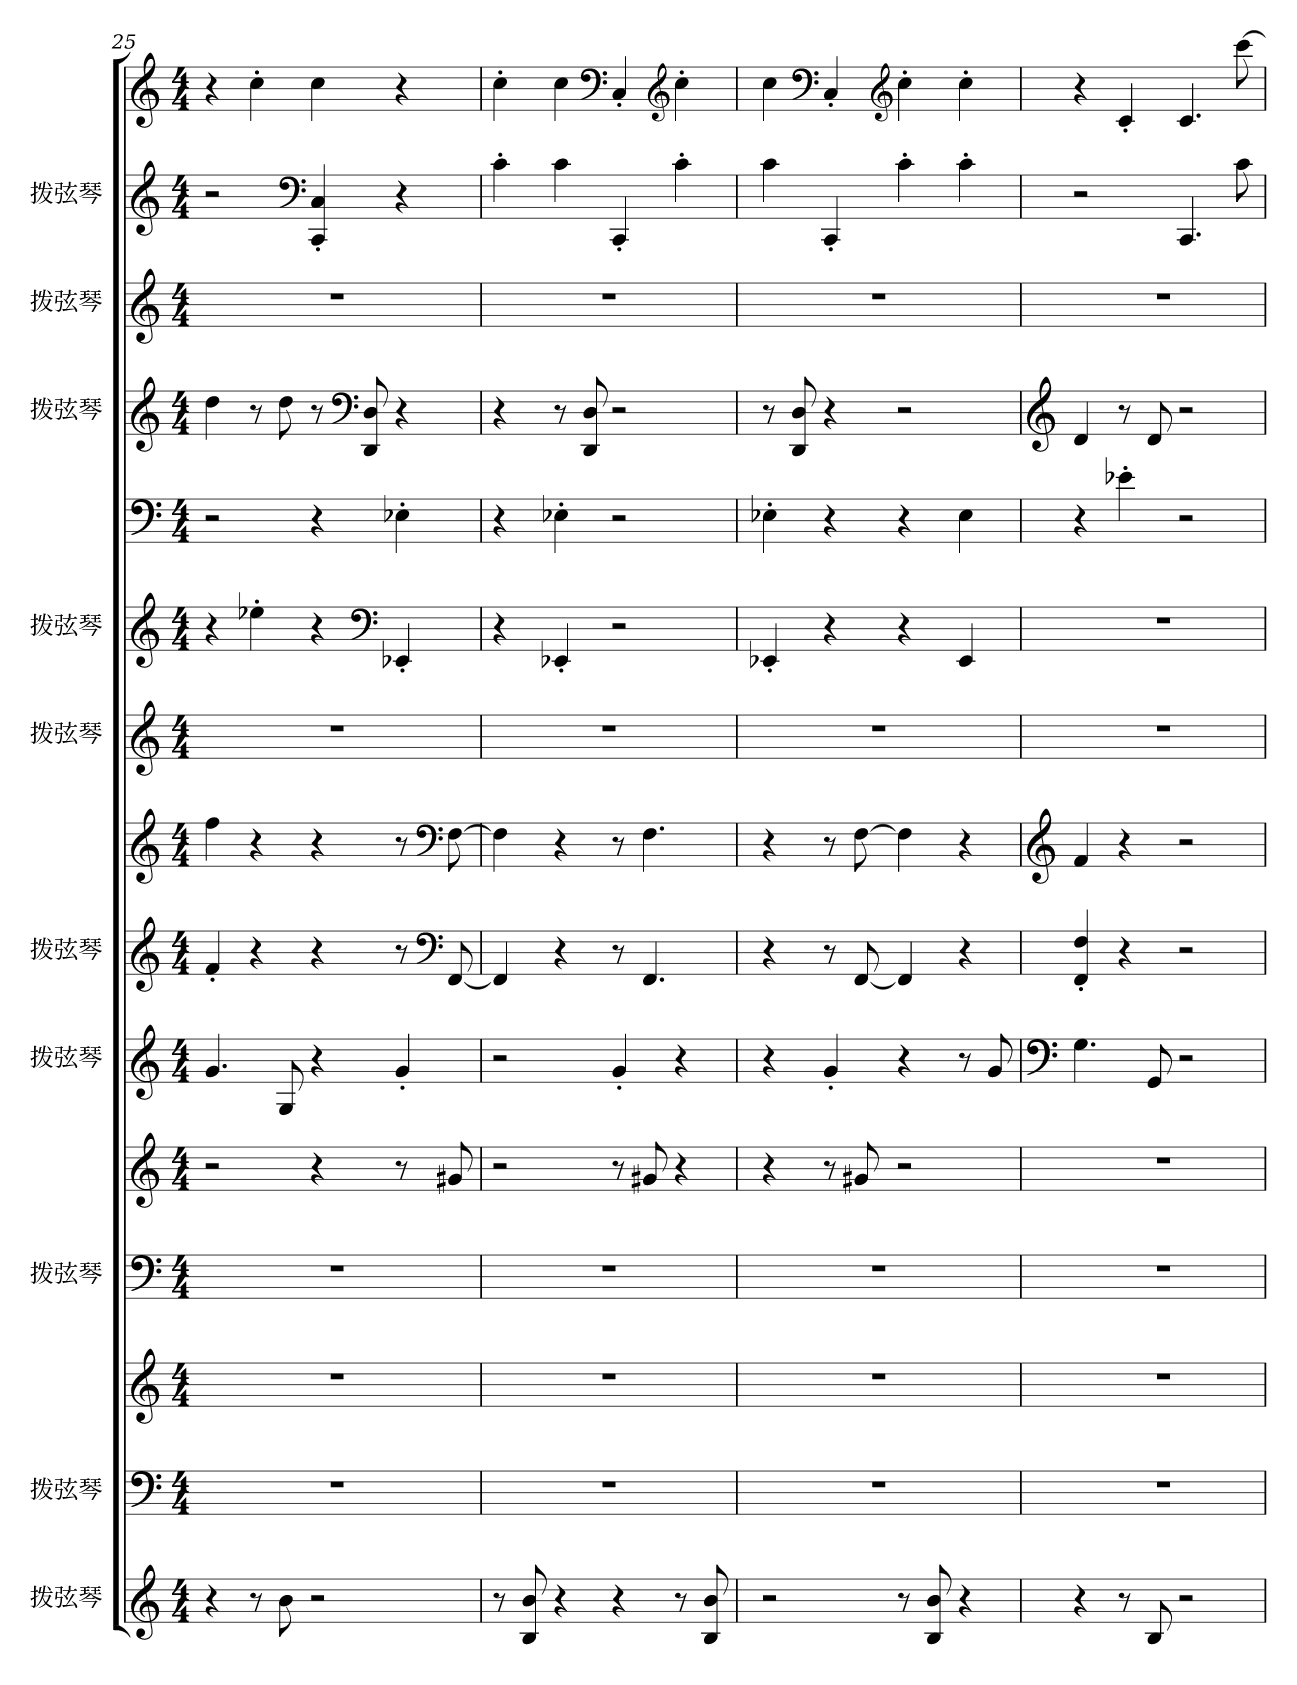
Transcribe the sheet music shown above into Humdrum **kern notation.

**kern	**kern	**kern	**kern	**kern	**kern	**kern	**kern	**kern	**kern	**kern	**kern	**kern	**kern	**kern
*part10	*part9	*part9	*part8	*part8	*part7	*part6	*part6	*part5	*part4	*part4	*part3	*part2	*part1	*part1
*staff15	*staff14	*staff13	*staff12	*staff11	*staff10	*staff9	*staff8	*staff7	*staff6	*staff5	*staff4	*staff3	*staff2	*staff1
*I"拨弦琴	*I"拨弦琴	*	*I"拨弦琴	*	*I"拨弦琴	*I"拨弦琴	*	*I"拨弦琴	*I"拨弦琴	*	*I"拨弦琴	*I"拨弦琴	*I"拨弦琴	*
!!LO:PB:g=z
*clefG2	*clefF4	*clefG2	*clefF4	*clefG2	*clefG2	*clefG2	*clefG2	*clefG2	*clefG2	*clefF4	*clefG2	*clefG2	*clefG2	*clefG2
*k[]	*k[]	*k[]	*k[]	*k[]	*k[]	*k[]	*k[]	*k[]	*k[]	*k[]	*k[]	*k[]	*k[]	*k[]
*M4/4	*M4/4	*M4/4	*M4/4	*M4/4	*M4/4	*M4/4	*M4/4	*M4/4	*M4/4	*M4/4	*M4/4	*M4/4	*M4/4	*M4/4
=25	=25	=25	=25	=25	=25	=25	=25	=25	=25	=25	=25	=25	=25	=25
4r	1r	1r	1r	2r	4.g/	4f'/	4ff\	1r	4r	2r	4dd\	1r	2r	4r
8r	.	.	.	.	.	4r	4r	.	4ee-X'\	.	8r	.	.	4cc'\
8b\	.	.	.	.	8G/	.	.	.	.	.	8dd\	.	.	.
*	*	*	*	*	*	*	*	*	*	*	*	*	*clefF4	*
2r	.	.	.	4r	4r	4r	4r	.	4r	4r	8r	.	4CC/' 4C/'	4cc\
*	*	*	*	*	*	*	*	*	*	*	*clefF4	*	*	*
.	.	.	.	.	.	.	.	.	.	.	8DD/ 8D/	.	.	.
*	*	*	*	*	*	*	*	*	*clefF4	*	*	*	*	*
.	.	.	.	8r	4g'/	8r	8r	.	4EE-X'/	4E-X'\	4r	.	4r	4r
*	*	*	*	*	*	*clefF4	*clefF4	*	*	*	*	*	*	*
.	.	.	.	8g#X/	.	[8FF/	[8F\	.	.	.	.	.	.	.
=26	=26	=26	=26	=26	=26	=26	=26	=26	=26	=26	=26	=26	=26	=26
8r	1r	1r	1r	2r	2r	4FF/]	4F\]	1r	4r	4r	4r	1r	4c'\	4cc'\
8B/ 8b/	.	.	.	.	.	.	.	.	.	.	.	.	.	.
4r	.	.	.	.	.	4r	4r	.	4EE-X'/	4E-X'\	8r	.	4c\	4cc\
.	.	.	.	.	.	.	.	.	.	.	8DD/ 8D/	.	.	.
*	*	*	*	*	*	*	*	*	*	*	*	*	*	*clefF4
4r	.	.	.	8r	4g'/	8r	8r	.	2r	2r	2r	.	4CC'/	4C'/
.	.	.	.	8g#X/	.	4.FF/	4.F\	.	.	.	.	.	.	.
*	*	*	*	*	*	*	*	*	*	*	*	*	*	*clefG2
8r	.	.	.	4r	4r	.	.	.	.	.	.	.	4c'\	4cc'\
8B/ 8b/	.	.	.	.	.	.	.	.	.	.	.	.	.	.
=27	=27	=27	=27	=27	=27	=27	=27	=27	=27	=27	=27	=27	=27	=27
2r	1r	1r	1r	4r	4r	4r	4r	1r	4EE-X'/	4E-X'\	8r	1r	4c\	4cc\
.	.	.	.	.	.	.	.	.	.	.	8DD/ 8D/	.	.	.
*	*	*	*	*	*	*	*	*	*	*	*	*	*	*clefF4
.	.	.	.	8r	4g'/	8r	8r	.	4r	4r	4r	.	4CC'/	4C'/
.	.	.	.	8g#X/	.	[8FF/	[8F\	.	.	.	.	.	.	.
*	*	*	*	*	*	*	*	*	*	*	*	*	*	*clefG2
8r	.	.	.	2r	4r	4FF/]	4F\]	.	4r	4r	2r	.	4c'\	4cc'\
8B/ 8b/	.	.	.	.	.	.	.	.	.	.	.	.	.	.
4r	.	.	.	.	8r	4r	4r	.	4EE-/	4E-\	.	.	4c'\	4cc'\
.	.	.	.	.	8g/	.	.	.	.	.	.	.	.	.
!!LO:PB:g=z
=28	=28	=28	=28	=28	=28	=28	=28	=28	=28	=28	=28	=28	=28	=28
*	*	*	*	*	*clefF4	*	*clefG2	*	*	*	*clefG2	*	*	*
4r	1r	1r	1r	1r	4.G\	4FF/' 4F/'	4f/	1r	1r	4r	4d/	1r	2r	4r
8r	.	.	.	.	.	4r	4r	.	.	4e-X'\	8r	.	.	4c'/
8B/	.	.	.	.	8GG/	.	.	.	.	.	8d/	.	.	.
2r	.	.	.	.	2r	2r	2r	.	.	2r	2r	.	4.CC/	4.c/
.	.	.	.	.	.	.	.	.	.	.	.	.	8c\	[8ccc\
=	=	=	=	=	=	=	=	=	=	=	=	=	=	=
*-	*-	*-	*-	*-	*-	*-	*-	*-	*-	*-	*-	*-	*-	*-
